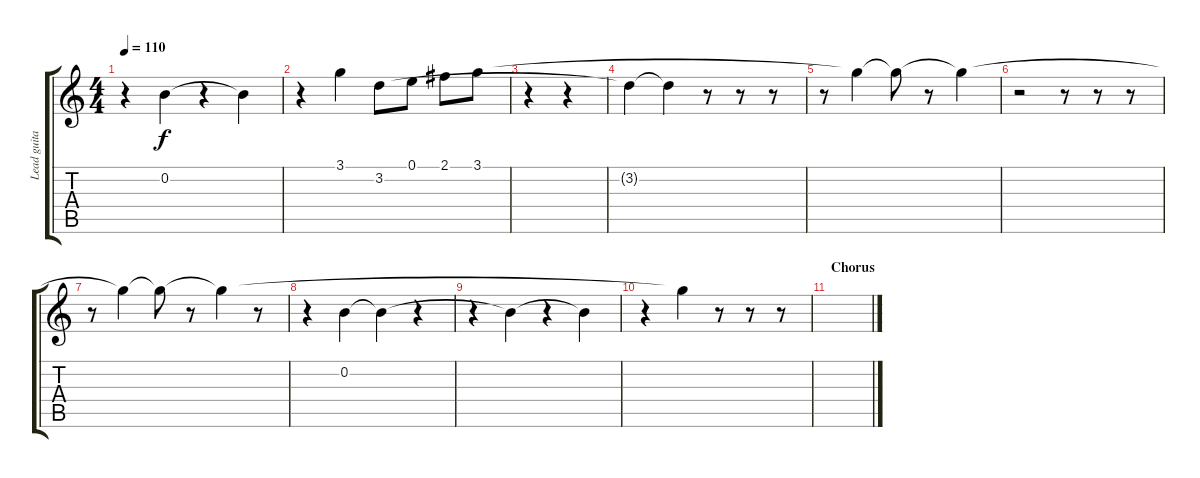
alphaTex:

\track ("Lead guitar" "Lead guita") {instrument electricguitarjazz}
\staff {score tabs}
\tuning (E4 B3 G3 D3 A2 E2) {hide}
\ts (4 4)
\tempo 110
\clef g2
\ks c
r.4{dy f} 0.2{t}.4 r.4 0.2{t}.4 |
r.4 3.1{t}.4 3.2.8 0.1.8 2.1.8 3.1.8 |
r.4 r.4 |
3.2{t}.4 3.2{t}.4 r.8 r.8 r.8 |
r.8 3.1{t}.4 3.1{t}.8 r.8 3.1{t}.4 |
r.2 r.8 r.8 r.8 |
r.8 3.1{t}.4 3.1{t}.8 r.8 3.1{t}.4 r.8 |
r.4 0.2.4 0.2{t}.4 r.4 |
r.4 0.2{t}.4 r.4 0.2{t}.4 |
r.4 3.1{t}.4 r.8 r.8 r.8 |
\section ("" "Chorus")
